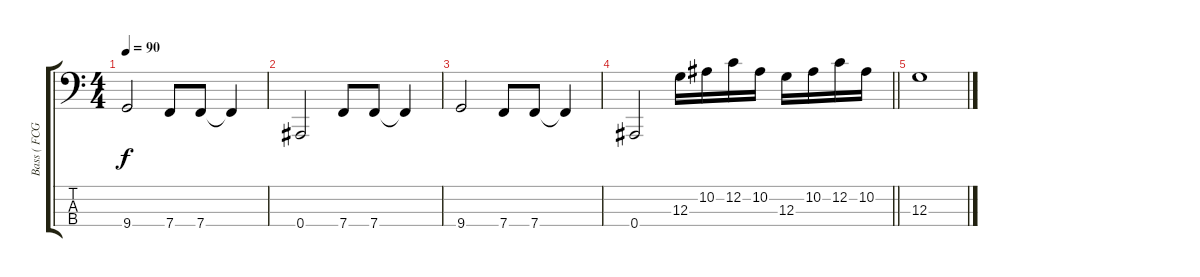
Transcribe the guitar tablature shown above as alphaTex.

\track ("Bass ( FCGA# )" "Bass ( FCG") {instrument electricbassfinger}
\staff {score tabs}
\tuning (F2 C2 G1 Bb0) {hide}
\ts (4 4)
\tempo 90
\clef f4
\ks c
9.4.2{dy f} 7.4.8 7.4.8 7.4{t}.4 |
0.4.2 7.4.8 7.4.8 7.4{t}.4 |
9.4.2 7.4.8 7.4.8 7.4{t}.4 |
\barLineRight lightlight
0.4.2 12.3.16 10.2.16 12.2.16 10.2.16 12.3.16 10.2.16 12.2.16 10.2.16 |
12.3.1
